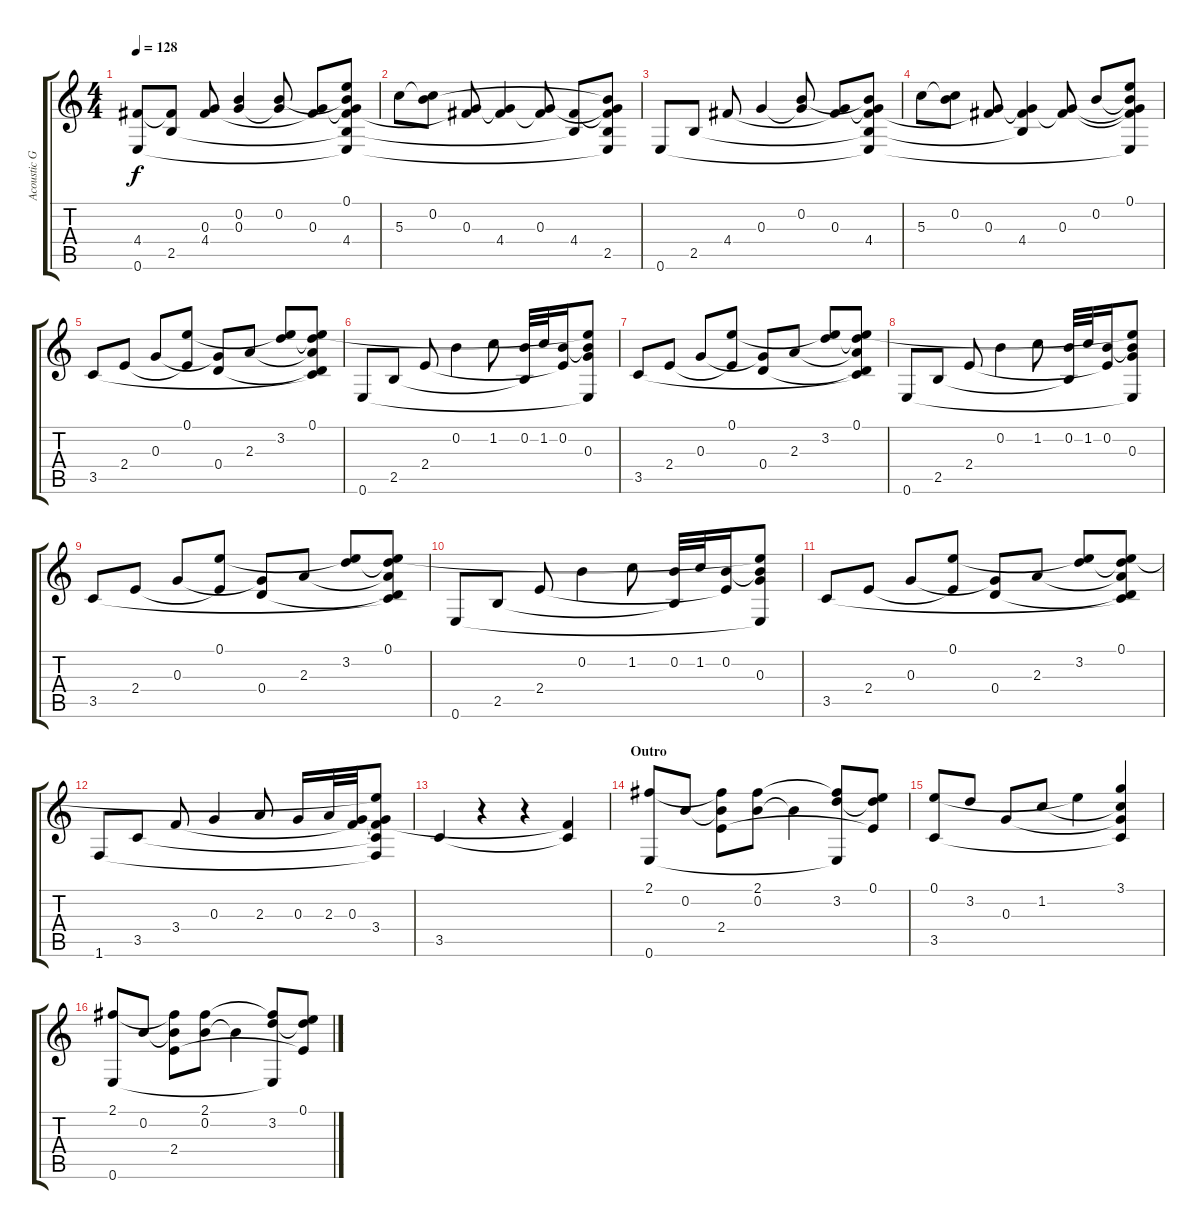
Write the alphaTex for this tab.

\track ("Acoustic Guitar" "Acoustic G") {instrument acousticguitarsteel}
\staff {score tabs}
\tuning (E4 B3 G3 D3 A2 E2) {hide}
\ts (4 4)
\tempo 128
\clef g2
\ks c
(4.4{t} 0.6).8{dy f} (4.4{t} 2.5).8 (0.3{t} 4.4).8 (0.2{t} 0.3).4 (0.2 0.3{t}).8 (0.3 4.4{t}).8 (0.1{t} 0.2{t} 0.3{t} 4.4 2.5{t} 0.6{t}).8 |
5.3.8 (0.2 5.3{t}).8 (0.3 4.4{t}).8 (0.3{t} 4.4).4 (0.3 4.4{t}).8 (4.4 2.5{t}).8 (0.2{t} 0.3{t} 4.4{t} 2.5 0.6{t}).8 |
0.6.8 2.5.8 4.4.8 0.3.4 (0.2 0.3{t}).8 (0.3 4.4{t}).8 (0.2{t} 0.3{t} 4.4 2.5{t} 0.6{t}).8 |
5.3.8 (0.2 5.3{t}).8 (0.3 4.4{t}).8 (0.3{t} 4.4 2.5{t}).4 (0.3 4.4{t}).8 0.2.8 (0.1 0.2{t} 0.3{t} 4.4{t} 0.6{t}).8 |
3.5.8 2.4.8 0.3.8 (0.1 2.4{t}).8 (0.3{t} 0.4).8 2.3.8 (0.1{t} 3.2).8 (0.1 3.2{t} 2.3{t} 0.4{t} 3.5{t}).8 |
0.6.8 2.5.8 2.4.8 0.2.4 1.2.8 (0.2 2.5{t}).32 1.2.32 (0.2 2.4{t}).16 (0.1{t} 0.2{t} 0.3 0.6{t}).8 |
3.5.8 2.4.8 0.3.8 (0.1 2.4{t}).8 (0.3{t} 0.4).8 2.3.8 (0.1{t} 3.2).8 (0.1 3.2{t} 2.3{t} 0.4{t} 3.5{t}).8 |
0.6.8 2.5.8 2.4.8 0.2.4 1.2.8 (0.2 2.5{t}).32 1.2.32 (0.2 2.4{t}).16 (0.1{t} 0.2{t} 0.3 0.6{t}).8 |
3.5.8 2.4.8 0.3.8 (0.1 2.4{t}).8 (0.3{t} 0.4).8 2.3.8 (0.1{t} 3.2).8 (0.1 3.2{t} 2.3{t} 0.4{t} 3.5{t}).8 |
0.6.8 2.5.8 2.4.8 0.2.4 1.2.8 (0.2 2.5{t}).32 1.2.32 (0.2 2.4{t}).16 (0.1{t} 0.2{t} 0.3 0.6{t}).8 |
3.5.8 2.4.8 0.3.8 (0.1 2.4{t}).8 (0.3{t} 0.4).8 2.3.8 (0.1{t} 3.2).8 (0.1 3.2{t} 2.3{t} 0.4{t} 3.5{t}).8 |
1.6.8 3.5.8 3.4.8 0.3.4 2.3.8 0.3.16 2.3.32 (0.3 3.4{t}).32 (0.1{t} 0.3{t} 3.4 3.5{t} 1.6{t}).8 |
3.5.4 r.4 r.4 (3.4{t} 3.5{t}).4 |
\section ("" "Outro")
(2.1 0.6).8 0.2.8 (2.1{t} 0.2{t} 2.4).8 (2.1 0.2).8 0.2{t}.4 (2.1{t} 3.2 0.6{t}).8 (0.1 3.2{t} 2.4{t}).8 |
(0.1 3.5).8 3.2.8 0.3.8 1.2.8 0.1{t}.4 (3.1 1.2{t} 0.3{t} 3.5{t}).4 |
(2.1 0.6).8 0.2.8 (2.1{t} 0.2{t} 2.4).8 (2.1 0.2).8 0.2{t}.4 (2.1{t} 3.2 0.6{t}).8 (0.1 3.2{t} 2.4{t}).8
